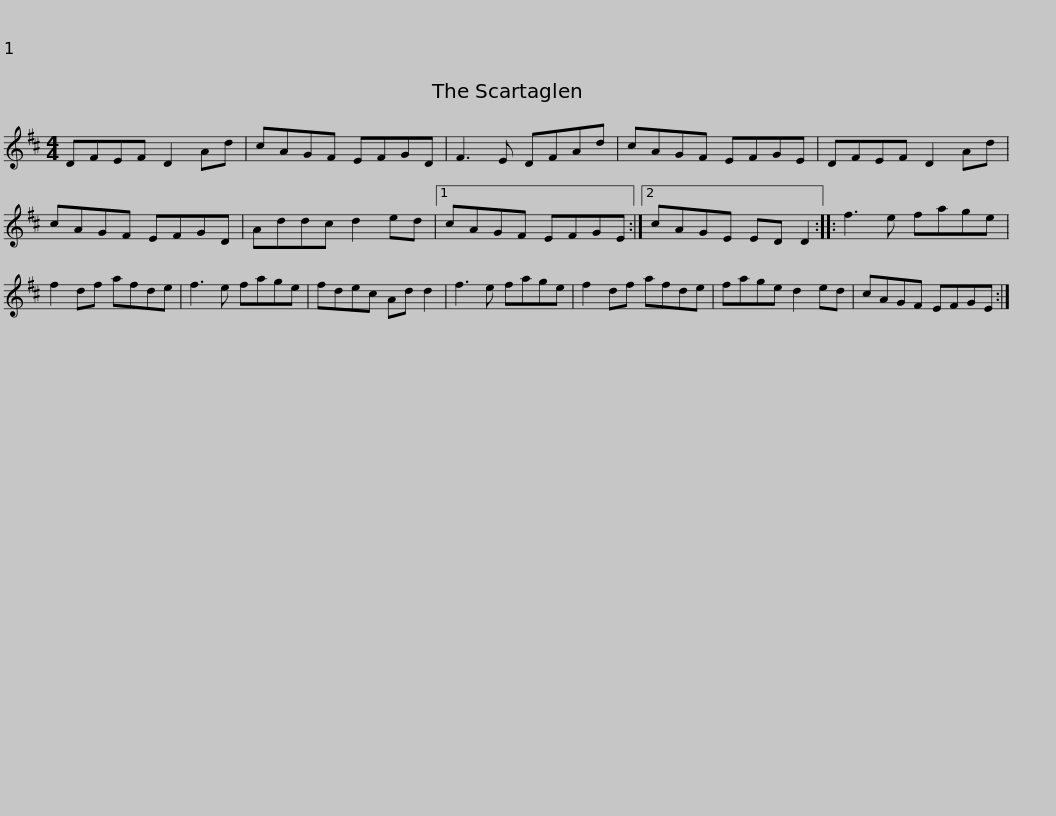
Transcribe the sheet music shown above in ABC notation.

X:1
L:1/8
M:4/4
I:linebreak $
K:D
V:1 treble
V:1
 DFEF D2 Ad | cAGF EFGD | F3 E DFAd | cAGF EFGE | DFEF D2 Ad | %5
 cAGF EFGD |$ Addc d2 ed |1 cAGF EFGE :|2 cAGE ED D2 :: f3 e fage | %10
 f2 df afde | f3 e fage |$ fdec Ad d2 | f3 e fage | f2 df afde | %15
 fage d2 ed | cAGF EFGE :| %17
